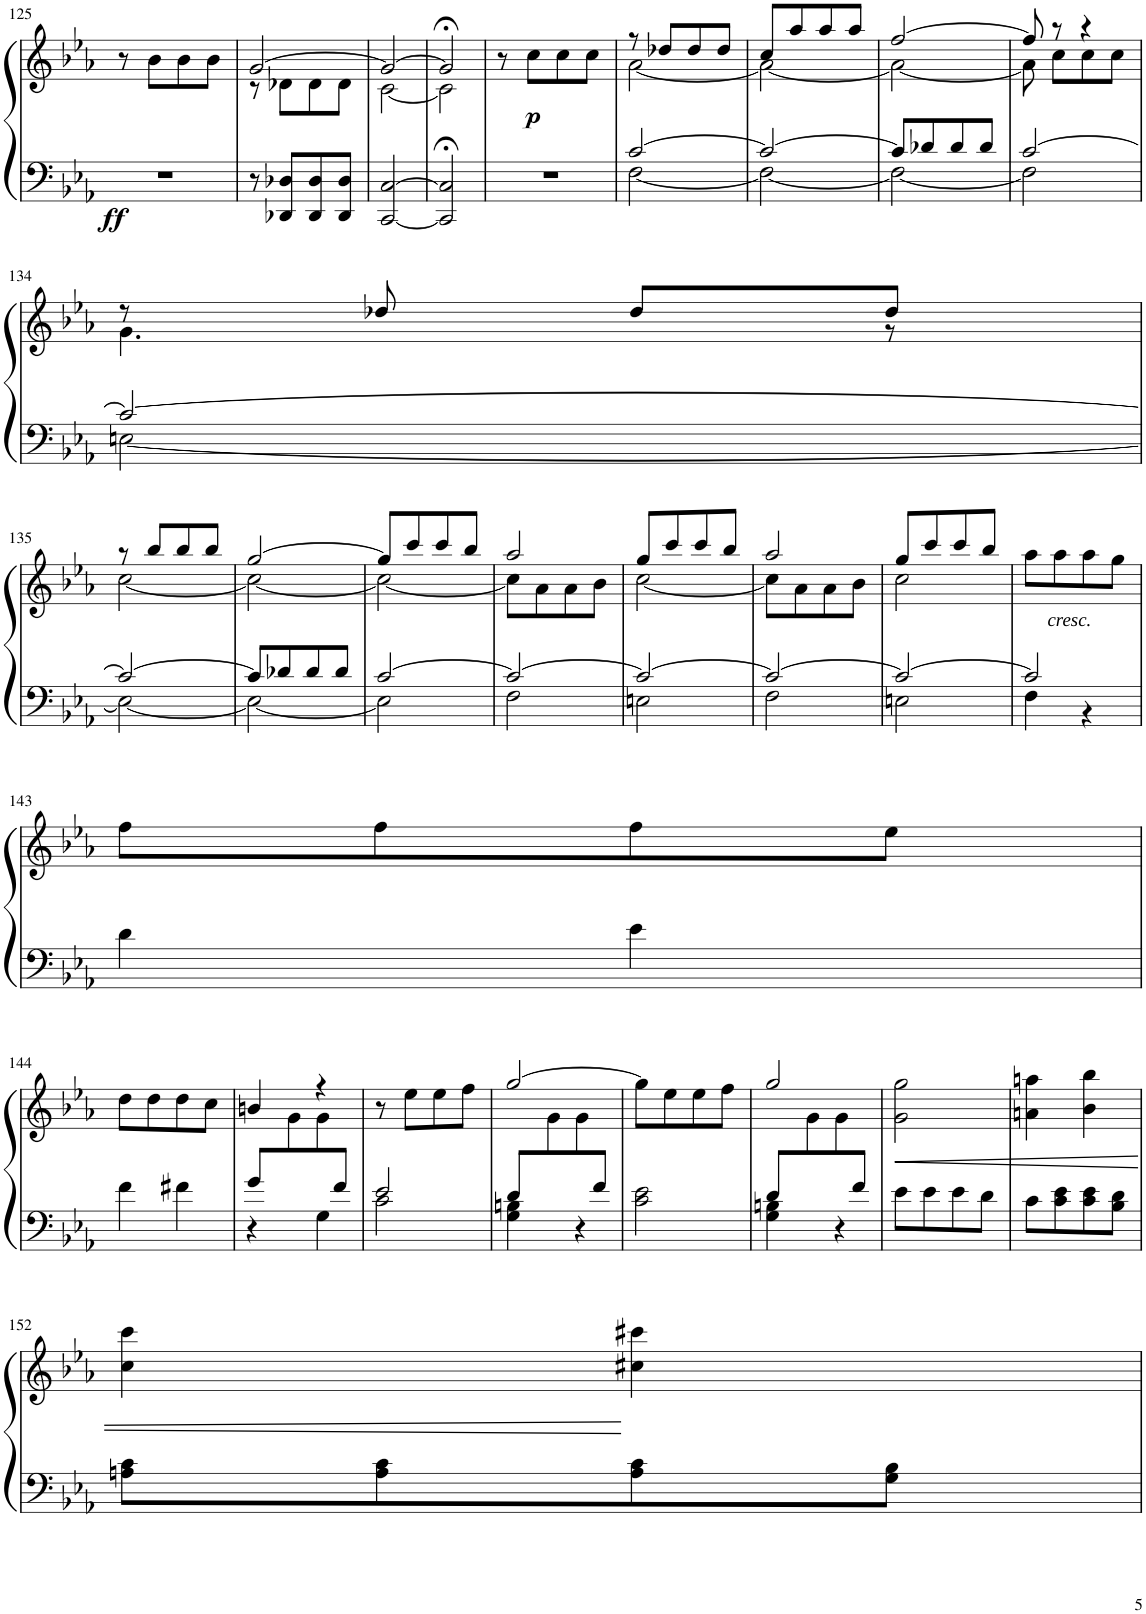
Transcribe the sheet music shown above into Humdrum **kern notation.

**kern	**kern	**dynam
*part1	*part1	*part1
*staff2	*staff1	*staff1/2
*I"Piano	*	*
*I'Pno	*	*
*clefF4	*clefG2	*
*k[b-e-a-]	*k[b-e-a-]	*
*M2/4	*M2/4	*
=124	=124	=124
2r	2r	.
!!LO:PB:g=z
=125	=125	=125
!	!	!LO:DY:b=2
2r	8r	ff
.	8b-\L	.
.	8b-\	.
.	8b-\J	.
=126	=126	=126
*	*^	*
8r	[2g/	8r	.
8DD-X/ 8D-X/L	.	8d-X\L	.
8DD-/ 8D-/	.	8d-\	.
8DD-/ 8D-/J	.	8d-\J	.
=127	=127	=127	=127
[2CC/ [2C/	2g/_	[2c\	.
=128	=128	=128	=128
2CC/];< 2C/];<	2g;</]	2c\]	.
*	*v	*v	*
=129	=129	=129
2r	8r	.
!	!	!LO:DY:b
.	8cc\L	p
.	8cc\	.
.	8cc\J	.
=130	=130	=130
*^	*^	*
[2c/	[2F\	8r	[2a-\	.
.	.	8dd-X/L	.	.
.	.	8dd-/	.	.
.	.	8dd-/J	.	.
=131	=131	=131	=131	=131
2c/_	2F\_	8cc/L	2a-\_	.
.	.	8aa-/	.	.
.	.	8aa-/	.	.
.	.	8aa-/J	.	.
=132	=132	=132	=132	=132
8c/L]	2F\_	[2ff/	2a-\_	.
8d-X/	.	.	.	.
8d-/	.	.	.	.
8d-/J	.	.	.	.
=133	=133	=133	=133	=133
[2c/	2F\]	8ff/]	8a-\]	.
.	.	8r	8cc\L	.
.	.	4r	8cc\	.
.	.	.	8cc\J	.
!!LO:LB:g=z	!!
=134	=134	=134	=134	=134
2c/_	[2En\	8r	4.g\	.
.	.	8dd-X/	.	.
.	.	8dd-/L	.	.
.	.	8dd-/J	8r	.
!!LO:LB:g=z	!!
=135	=135	=135	=135	=135
2c/_	2E\_	8r	[2cc\	.
.	.	8bb-/L	.	.
.	.	8bb-/	.	.
.	.	8bb-/J	.	.
=136	=136	=136	=136	=136
8c/L]	2E\_	[2gg/	2cc\_	.
8d-X/	.	.	.	.
8d-/	.	.	.	.
8d-/J	.	.	.	.
=137	=137	=137	=137	=137
[2c/	2E\]	8gg/L]	2cc\_	.
.	.	8ccc/	.	.
.	.	8ccc/	.	.
.	.	8bb-/J	.	.
=138	=138	=138	=138	=138
2c/_	2F\	2aa-/	8cc\L]	.
.	.	.	8a-\	.
.	.	.	8a-\	.
.	.	.	8b-\J	.
=139	=139	=139	=139	=139
2c/_	2En\	8gg/L	[2cc\	.
.	.	8ccc/	.	.
.	.	8ccc/	.	.
.	.	8bb-/J	.	.
=140	=140	=140	=140	=140
2c/_	2F\	2aa-/	8cc\L]	.
.	.	.	8a-\	.
.	.	.	8a-\	.
.	.	.	8b-\J	.
=141	=141	=141	=141	=141
2c/_	2En\	8gg/L	2cc\	.
.	.	8ccc/	.	.
.	.	8ccc/	.	.
.	.	8bb-/J	.	.
*	*	*v	*v	*
=142	=142	=142	=142
!LO:TX:a:i:t=cresc.	!	!	!
2c/]	4F\	8aa-\L	.
.	.	8aa-\	.
.	4r	8aa-\	.
.	.	8gg\J	.
*v	*v	*	*
!!LO:LB:g=z
=143	=143	=143
4d\	8ff\L	.
.	8ff\	.
4e-\	8ff\	.
.	8ee-\J	.
!!LO:LB:g=z
=144	=144	=144
4f\	8dd\L	.
.	8dd\	.
4f#X\	8dd\	.
.	8cc\J	.
=145	=145	=145
*^	*^	*
8g/L	4r	4bn/	8ryy	.
4ryy	.	.	8g\	.
.	4G\	4r	8g\	.
8f/J	.	.	8ryy	.
*	*	*v	*v	*
=146	=146	=146	=146
2e-/	2c\	8r	.
.	.	8ee-\L	.
.	.	8ee-\	.
.	.	8ff\J	.
=147	=147	=147	=147
*	*	*^	*
8d/L	4G\ 4Bn\	[2gg/	8ryy	.
4ryy	.	.	8g\	.
.	4r	.	8g\	.
8f/J	.	.	8ryy	.
*v	*v	*	*	*
*	*v	*v	*
=148	=148	=148
2c\ 2e-\	8gg\L]	.
.	8ee-\	.
.	8ee-\	.
.	8ff\J	.
=149	=149	=149
*^	*^	*
8d/L	4G\ 4Bn\	2gg/	8ryy	.
4ryy	.	.	8g\	.
.	4r	.	8g\	.
8f/J	.	.	8ryy	.
*v	*v	*	*	*
*	*v	*v	*
=150	=150	=150
8e-\L	2g\ 2gg\	.
8e-\	.	.
8e-\	.	.
8d\J	.	.
=151	=151	=151
8c\L	4an\ 4aan\	.
8c\ 8e-\	.	.
8c\ 8e-\	4b-\ 4bb-\	.
8B-\ 8d\J	.	.
=	=	=
*-	*-	*-
